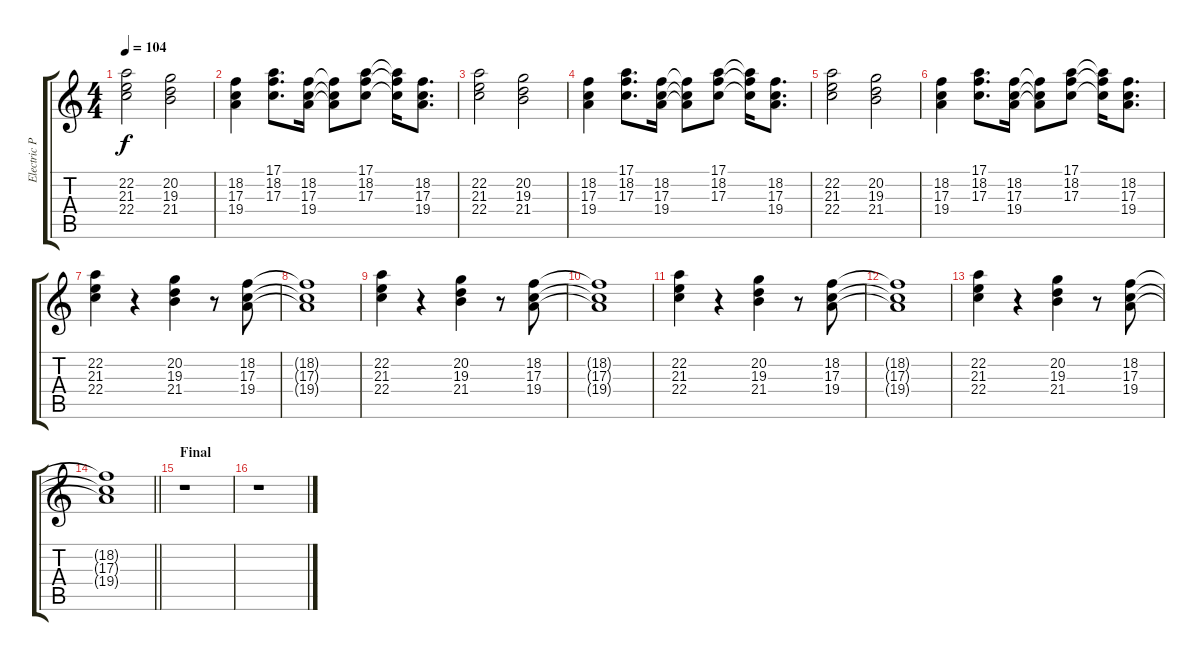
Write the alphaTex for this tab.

\track ("Electric Piano" "Electric P") {instrument electricpiano1}
\staff {score tabs}
\tuning (E4 B3 G3 D3 A2 E2) {hide}
\ts (4 4)
\tempo 104
\clef g2
\ks c
(22.2 21.3 22.4).2{dy f} (20.2 19.3 21.4).2 |
(18.2 17.3 19.4).4 (17.1 18.2 17.3).8{d} (18.2 17.3 19.4).16 (18.2{t} 17.3{t} 19.4{t}).8 (17.1 18.2 17.3).8 (17.1{t} 18.2{t} 17.3{t}).16 (18.2 17.3 19.4).8{d} |
(22.2 21.3 22.4).2 (20.2 19.3 21.4).2 |
(18.2 17.3 19.4).4 (17.1 18.2 17.3).8{d} (18.2 17.3 19.4).16 (18.2{t} 17.3{t} 19.4{t}).8 (17.1 18.2 17.3).8 (17.1{t} 18.2{t} 17.3{t}).16 (18.2 17.3 19.4).8{d} |
(22.2 21.3 22.4).2 (20.2 19.3 21.4).2 |
(18.2 17.3 19.4).4 (17.1 18.2 17.3).8{d} (18.2 17.3 19.4).16 (18.2{t} 17.3{t} 19.4{t}).8 (17.1 18.2 17.3).8 (17.1{t} 18.2{t} 17.3{t}).16 (18.2 17.3 19.4).8{d} |
(22.2 21.3 22.4).4 r.4 (20.2 19.3 21.4).4 r.8 (18.2 17.3 19.4).8 |
(18.2{t} 17.3{t} 19.4{t}).1 |
(22.2 21.3 22.4).4 r.4 (20.2 19.3 21.4).4 r.8 (18.2 17.3 19.4).8 |
(18.2{t} 17.3{t} 19.4{t}).1 |
(22.2 21.3 22.4).4 r.4 (20.2 19.3 21.4).4 r.8 (18.2 17.3 19.4).8 |
(18.2{t} 17.3{t} 19.4{t}).1 |
(22.2 21.3 22.4).4 r.4 (20.2 19.3 21.4).4 r.8 (18.2 17.3 19.4).8 |
\barLineRight lightlight
(18.2{t} 17.3{t} 19.4{t}).1 |
\section ("" "Final")
r.1 |
r.1
